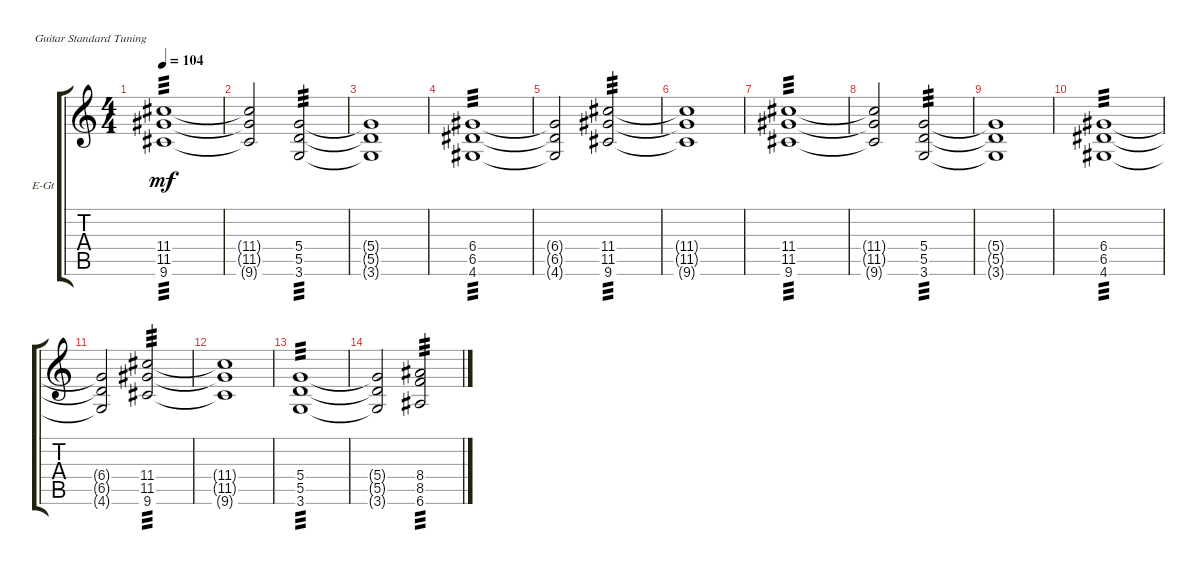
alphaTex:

\bracketExtendMode groupsimilarinstruments
\firstSystemTrackNameOrientation horizontal
\otherSystemsTrackNameOrientation horizontal
\track ("Electric Guitar" "E-Gt") {instrument distortionguitar}
\staff {score tabs}
\tuning (E4 B3 G3 D3 A2 E2)
\ts (4 4)
\tempo 104
\clef g2
\scale
0.333333
\ks c
(9.6 11.5 11.4).1{tp 3 dy mf} |
\scale
0.333333 (9.6{t} 11.5{t} 11.4{t}).2 (3.6 5.5 5.4).2{tp 3} |
\scale
0.333333 (3.6{t} 5.5{t} 5.4{t}).1 |
\scale
0.333333 (4.6 6.5 6.4).1{tp 3} |
\scale
0.333333 (4.6{t} 6.5{t} 6.4{t}).2 (9.6 11.5 11.4).2{tp 3} |
\scale
0.333333 (9.6{t} 11.4{t} 11.5{t}).1 |
\scale
0.333333 (9.6 11.5 11.4).1{tp 3} |
\scale
0.333333 (9.6{t} 11.5{t} 11.4{t}).2 (3.6 5.5 5.4).2{tp 3} |
\scale
0.333333 (3.6{t} 5.5{t} 5.4{t}).1 |
\scale
0.333333 (4.6 6.5 6.4).1{tp 3} |
\scale
0.333333 (4.6{t} 6.5{t} 6.4{t}).2 (9.6 11.5 11.4).2{tp 3} |
\scale
0.333333 (9.6{t} 11.4{t} 11.5{t}).1 |
\scale
0.333333 (3.6 5.5 5.4).1{tp 3} |
\scale
0.333333 (3.6{t} 5.5{t} 5.4{t}).2 (6.6 8.5 8.4).2{tp 3} |
\scale
0.333333 |
\scale
0.333333
